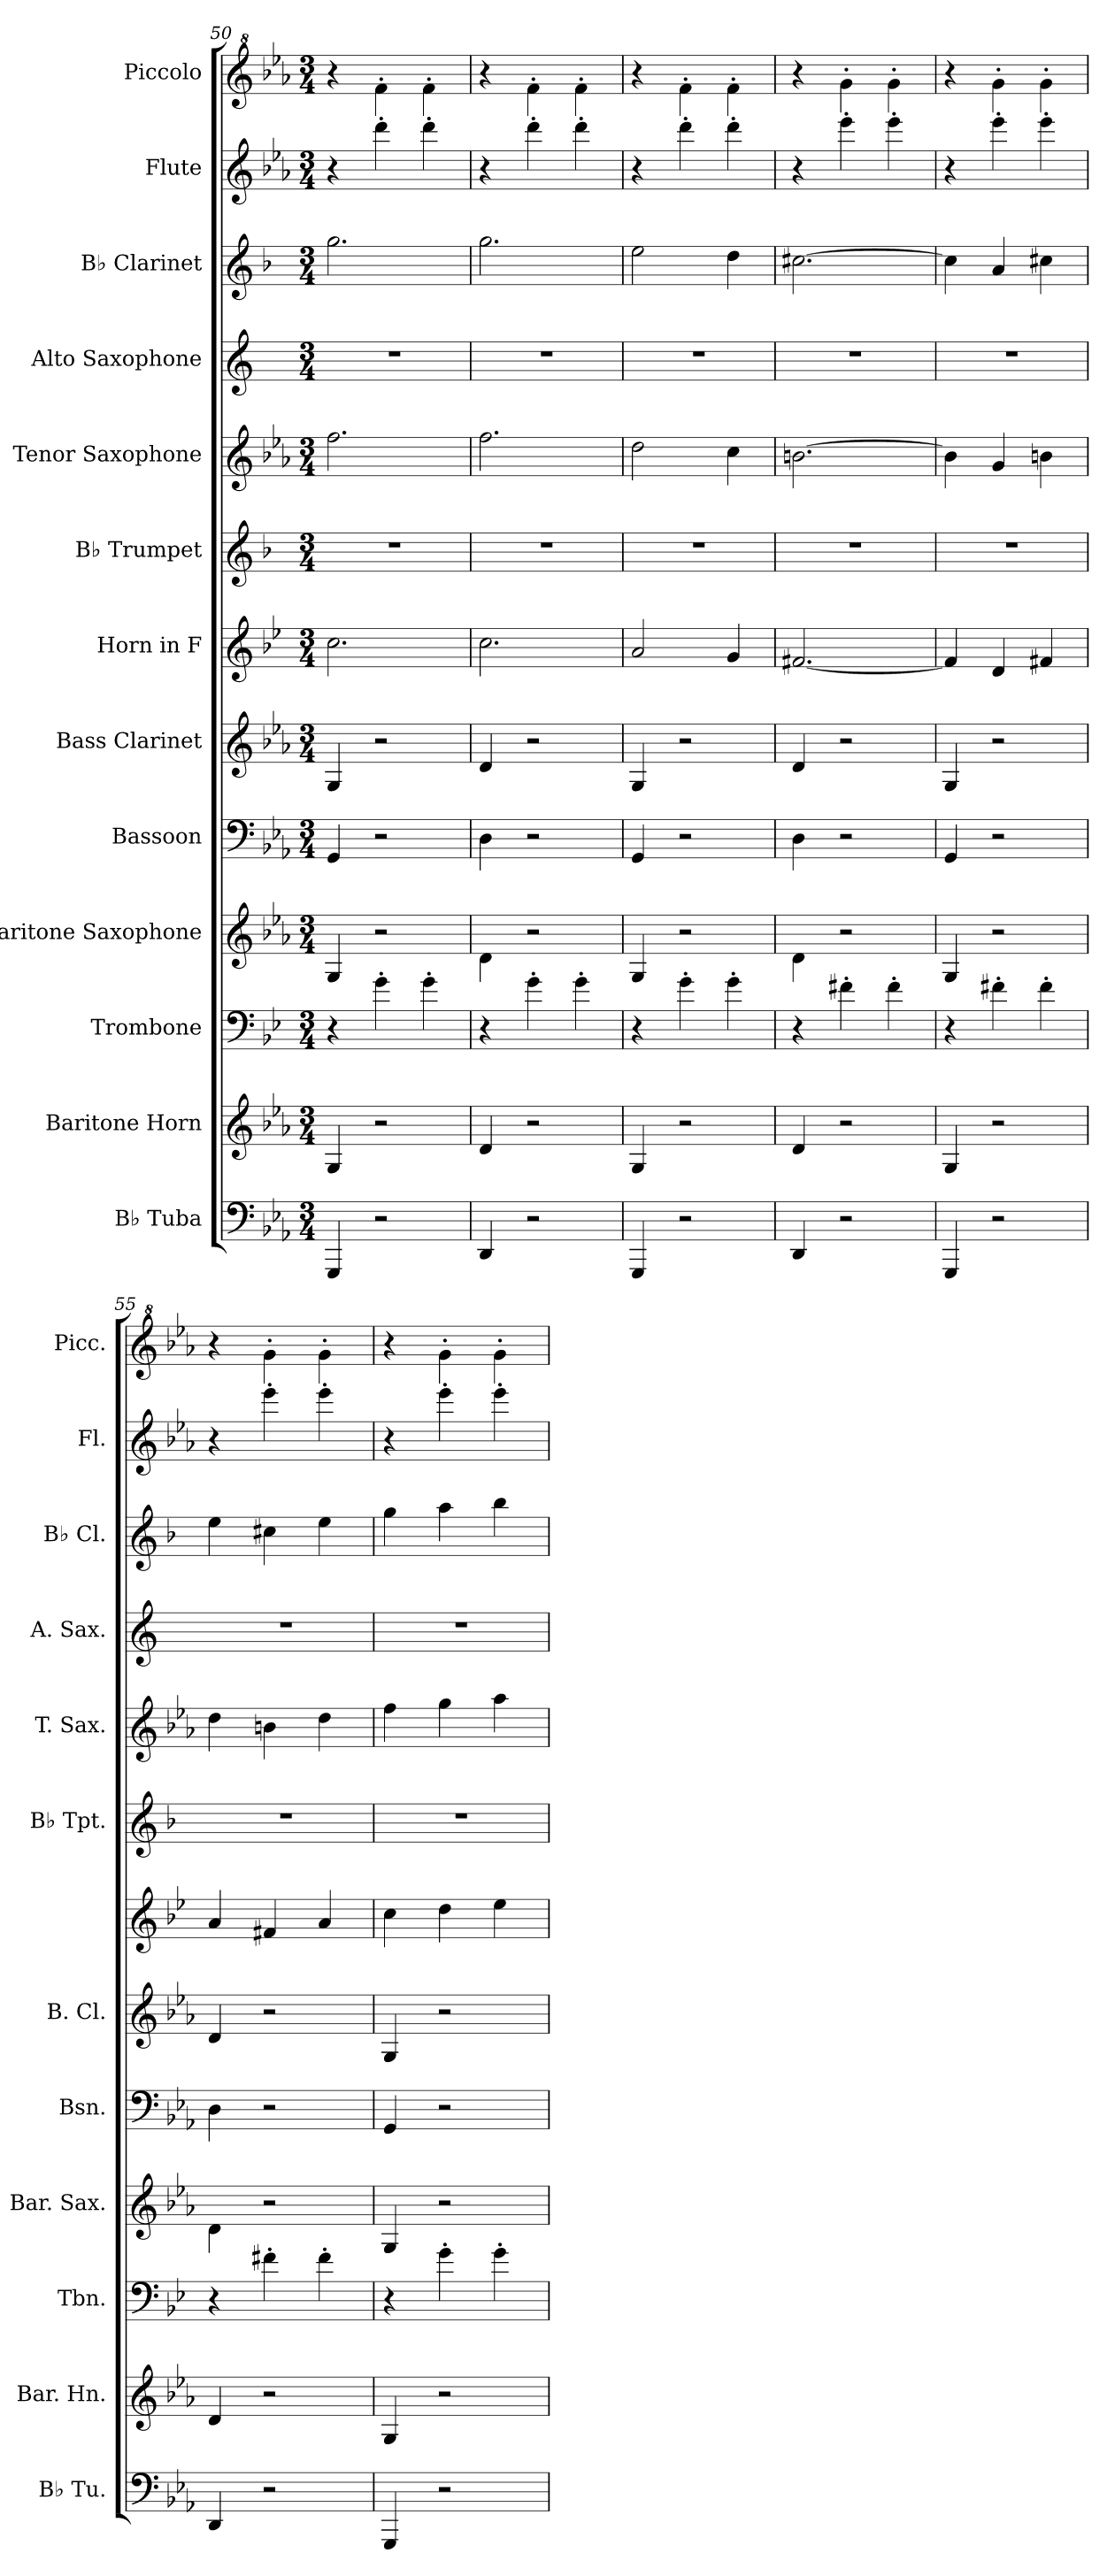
**kern	**kern	**kern	**kern	**kern	**kern	**kern	**kern	**kern	**kern	**kern	**kern	**kern
*part13	*part12	*part11	*part10	*part9	*part8	*part7	*part6	*part5	*part4	*part3	*part2	*part1
*staff13	*staff12	*staff11	*staff10	*staff9	*staff8	*staff7	*staff6	*staff5	*staff4	*staff3	*staff2	*staff1
*I"B♭ Tuba	*I"Baritone Horn	*I"Trombone	*I"Baritone Saxophone	*I"Bassoon	*I"Bass Clarinet	*I"Horn in F	*I"B♭ Trumpet	*I"Tenor Saxophone	*I"Alto Saxophone	*I"B♭ Clarinet	*I"Flute	*I"Piccolo
*I'B♭ Tu.	*I'Bar. Hn.	*I'Tbn.	*I'Bar. Sax.	*I'Bsn.	*I'B. Cl.	*	*I'B♭ Tpt.	*I'T. Sax.	*I'A. Sax.	*I'B♭ Cl.	*I'Fl.	*I'Picc.
!!LO:PB:g=z
*clefF4	*clefG2	*clefF4	*clefG2	*clefF4	*clefG2	*clefG2	*clefG2	*clefG2	*clefG2	*clefG2	*clefG2	*clefG^2
*	*ITrd8c14	*ITrd4c7	*ITrd12c21	*	*ITrd8c14	*ITrd4c7	*ITrd1c2	*ITrd8c14	*ITrd5c9	*ITrd1c2	*	*ITrd-7c-12
*k[b-e-a-]	*k[b-e-a-]	*k[b-e-a-]	*k[b-e-a-]	*k[b-e-a-]	*k[b-e-a-]	*k[b-e-a-]	*k[b-e-a-]	*k[b-e-a-]	*k[b-e-a-]	*k[b-e-a-]	*k[b-e-a-]	*k[b-e-a-]
*M3/4	*M3/4	*M3/4	*M3/4	*M3/4	*M3/4	*M3/4	*M3/4	*M3/4	*M3/4	*M3/4	*M3/4	*M3/4
=50	=50	=50	=50	=50	=50	=50	=50	=50	=50	=50	=50	=50
4GGG/	4GG/	4r	4GG/	4GG/	4GG/	2.f\	2.r	2.f\	2.r	2.ff\	4r	4r
2r	2r	4c'\	2r	2r	2r	.	.	.	.	.	4ddd'\	4fff'\
.	.	4c'\	.	.	.	.	.	.	.	.	4ddd'\	4fff'\
=51	=51	=51	=51	=51	=51	=51	=51	=51	=51	=51	=51	=51
4DD/	4D/	4r	4D\	4D\	4D/	2.f\	2.r	2.f\	2.r	2.ff\	4r	4r
2r	2r	4c'\	2r	2r	2r	.	.	.	.	.	4ddd'\	4fff'\
.	.	4c'\	.	.	.	.	.	.	.	.	4ddd'\	4fff'\
=52	=52	=52	=52	=52	=52	=52	=52	=52	=52	=52	=52	=52
4GGG/	4GG/	4r	4GG/	4GG/	4GG/	2d/	2.r	2d\	2.r	2dd\	4r	4r
2r	2r	4c'\	2r	2r	2r	.	.	.	.	.	4ddd'\	4fff'\
.	.	4c'\	.	.	.	4c/	.	4c\	.	4cc\	4ddd'\	4fff'\
=53	=53	=53	=53	=53	=53	=53	=53	=53	=53	=53	=53	=53
4DD/	4D/	4r	4D\	4D\	4D/	[2.Bn/	2.r	[2.Bn\	2.r	[2.bn\	4r	4r
2r	2r	4Bn'\	2r	2r	2r	.	.	.	.	.	4eee-'\	4ggg'\
.	.	4B'\	.	.	.	.	.	.	.	.	4eee-'\	4ggg'\
=54	=54	=54	=54	=54	=54	=54	=54	=54	=54	=54	=54	=54
4GGG/	4GG/	4r	4GG/	4GG/	4GG/	4B/]	2.r	4B\]	2.r	4b\]	4r	4r
2r	2r	4Bn'\	2r	2r	2r	4G/	.	4G/	.	4g/	4eee-'\	4ggg'\
.	.	4B'\	.	.	.	4Bn/	.	4Bn\	.	4bn\	4eee-'\	4ggg'\
=55	=55	=55	=55	=55	=55	=55	=55	=55	=55	=55	=55	=55
4DD/	4D/	4r	4D\	4D\	4D/	4d/	2.r	4d\	2.r	4dd\	4r	4r
2r	2r	4Bn'\	2r	2r	2r	4Bn/	.	4Bn\	.	4bn\	4eee-'\	4ggg'\
.	.	4B'\	.	.	.	4d/	.	4d\	.	4dd\	4eee-'\	4ggg'\
=56	=56	=56	=56	=56	=56	=56	=56	=56	=56	=56	=56	=56
4GGG/	4GG/	4r	4GG/	4GG/	4GG/	4f\	2.r	4f\	2.r	4ff\	4r	4r
2r	2r	4c'\	2r	2r	2r	4g\	.	4g\	.	4gg\	4eee-'\	4ggg'\
.	.	4c'\	.	.	.	4a-\	.	4a-\	.	4aa-\	4eee-'\	4ggg'\
=	=	=	=	=	=	=	=	=	=	=	=	=
*-	*-	*-	*-	*-	*-	*-	*-	*-	*-	*-	*-	*-
